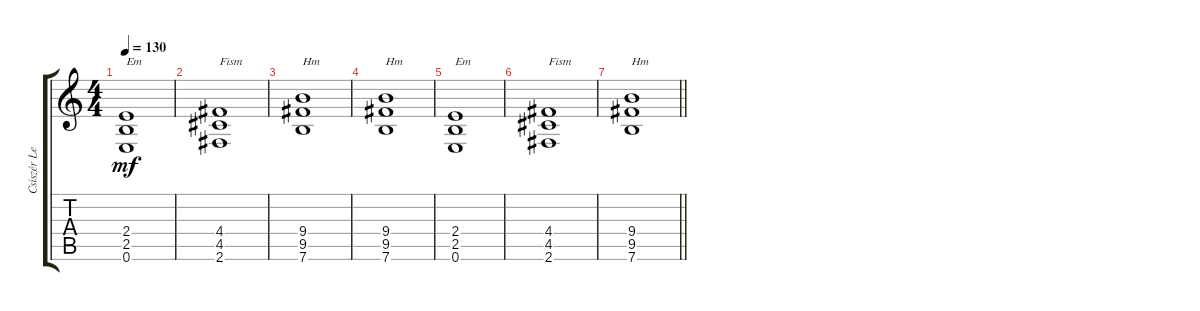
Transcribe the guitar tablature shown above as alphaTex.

\track ("Csiszér Levente-Lead2" "Csiszér Le") {instrument overdrivenguitar}
\staff {score tabs}
\tuning (E4 B3 G3 D3 A2 E2) {hide}
\ts (4 4)
\tempo 130
\clef g2
\ks c
(2.4 2.5 0.6).1{txt "Em" dy mf} |
(4.4 4.5 2.6).1{txt "Fism"} |
(9.4 9.5 7.6).1{txt "Hm"} |
(9.4 9.5 7.6).1{txt "Hm"} |
(2.4 2.5 0.6).1{txt "Em"} |
(4.4 4.5 2.6).1{txt "Fism"} |
\barLineRight lightlight
(9.4 9.5 7.6).1{txt "Hm"}
